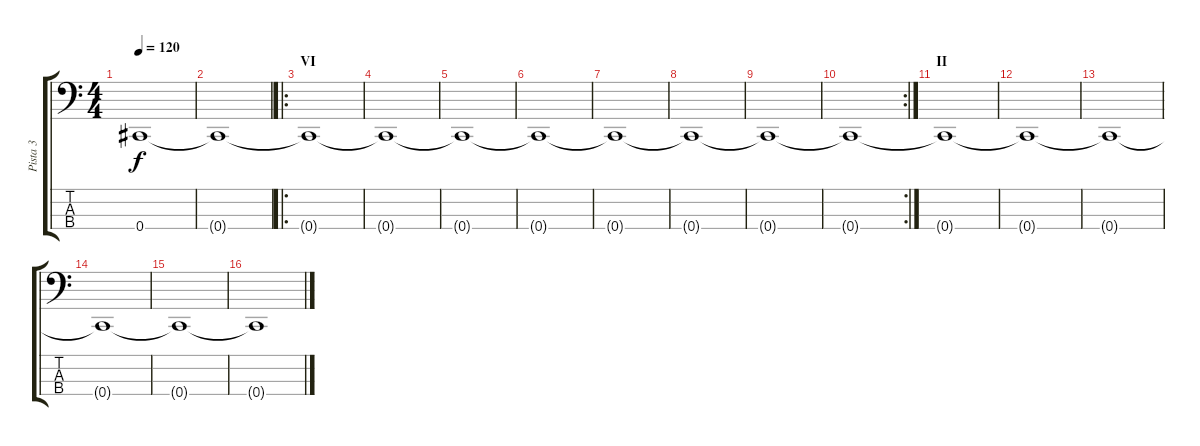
\track ("Pista 3" "Pista 3") {instrument electricbasspick}
\staff {score tabs}
\tuning (Gb2 Db2 Ab1 Db1) {hide}
\ts (4 4)
\tempo 120
\clef f4
\ks c
0.4{t}.1{dy f} |
0.4{t}.1 |
\ro
\section ("" "VI")
0.4{t}.1 |
0.4{t}.1 |
0.4{t}.1 |
0.4{t}.1 |
0.4{t}.1 |
0.4{t}.1 |
0.4{t}.1 |
\rc 2
0.4{t}.1 |
\section ("" "II")
0.4{t}.1 |
0.4{t}.1 |
0.4{t}.1 |
0.4{t}.1 |
0.4{t}.1 |
0.4{t}.1
